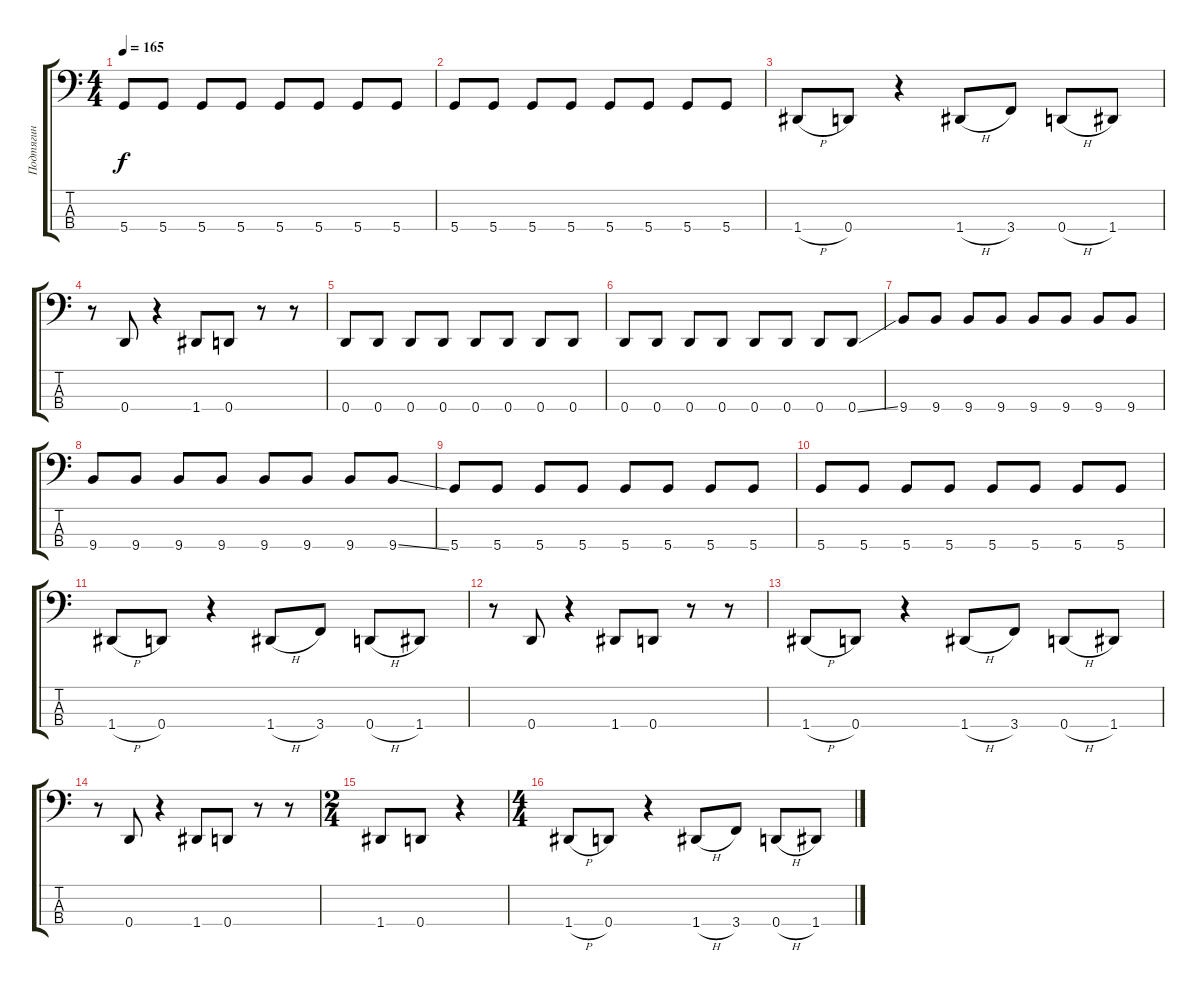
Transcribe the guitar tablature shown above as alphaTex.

\track ("Подтягин" "Подтягин") {instrument electricbasspick}
\staff {score tabs}
\tuning (G2 D2 A1 D1) {hide}
\ts (4 4)
\tempo 165
\clef f4
\ks c
5.4.8{dy f} 5.4.8 5.4.8 5.4.8 5.4.8 5.4.8 5.4.8 5.4.8 |
5.4.8 5.4.8 5.4.8 5.4.8 5.4.8 5.4.8 5.4.8 5.4.8 |
1.4{h}.8 0.4.8 r.4 1.4{h}.8 3.4.8 0.4{h}.8 1.4.8 |
r.8 0.4.8 r.4 1.4.8 0.4.8 r.8 r.8 |
0.4.8 0.4.8 0.4.8 0.4.8 0.4.8 0.4.8 0.4.8 0.4.8 |
0.4.8 0.4.8 0.4.8 0.4.8 0.4.8 0.4.8 0.4.8 0.4{ss}.8 |
9.4.8 9.4.8 9.4.8 9.4.8 9.4.8 9.4.8 9.4.8 9.4.8 |
9.4.8 9.4.8 9.4.8 9.4.8 9.4.8 9.4.8 9.4.8 9.4{ss}.8 |
5.4.8 5.4.8 5.4.8 5.4.8 5.4.8 5.4.8 5.4.8 5.4.8 |
5.4.8 5.4.8 5.4.8 5.4.8 5.4.8 5.4.8 5.4.8 5.4.8 |
1.4{h}.8 0.4.8 r.4 1.4{h}.8 3.4.8 0.4{h}.8 1.4.8 |
r.8 0.4.8 r.4 1.4.8 0.4.8 r.8 r.8 |
1.4{h}.8 0.4.8 r.4 1.4{h}.8 3.4.8 0.4{h}.8 1.4.8 |
r.8 0.4.8 r.4 1.4.8 0.4.8 r.8 r.8 |
\ts (2 4)
1.4.8 0.4.8 r.4 |
\ts (4 4)
1.4{h}.8 0.4.8 r.4 1.4{h}.8 3.4.8 0.4{h}.8 1.4.8
